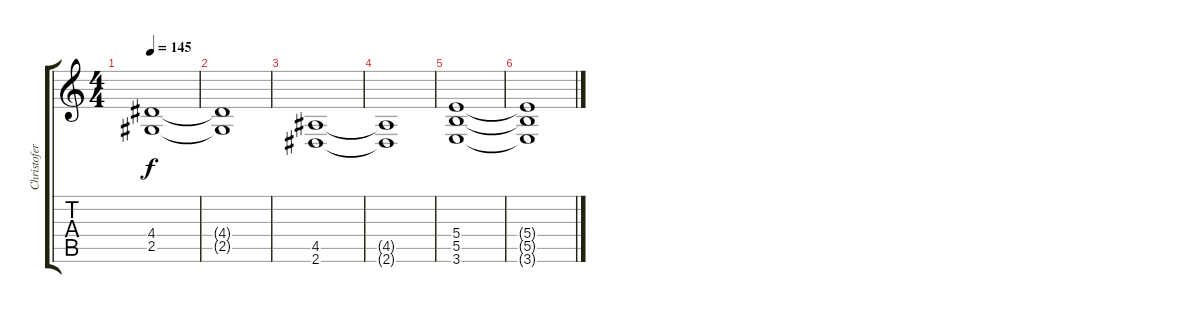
\track ("Christofer Johnsson (Guitar 1)" "Christofer") {instrument distortionguitar}
\staff {score tabs}
\tuning (Db4 Ab3 E3 B2 Gb2 Db2) {hide}
\ts (4 4)
\tempo 145
\clef g2
\ks c
(4.4 2.5).1{dy f} |
(4.4{t} 2.5{t}).1 |
(4.5 2.6).1 |
(4.5{t} 2.6{t}).1 |
(5.4 5.5 3.6).1 |
(5.4{t} 5.5{t} 3.6{t}).1
